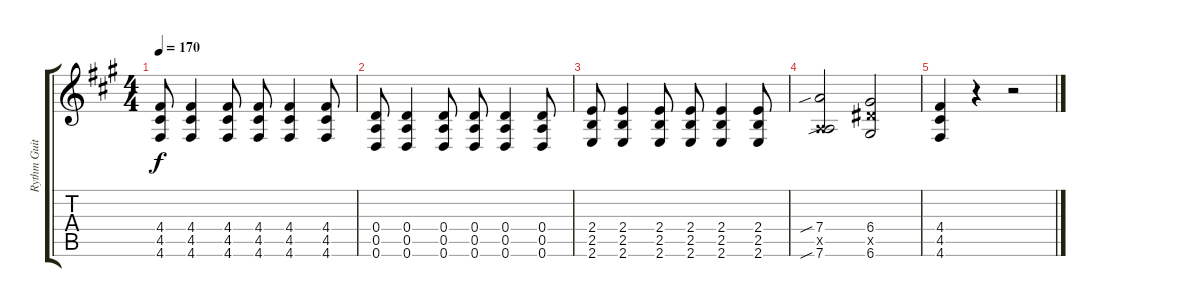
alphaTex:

\track ("Rythm Guitar" "Rythm Guit") {instrument distortionguitar}
\staff {score tabs}
\tuning (E4 B3 G3 D3 A2 D2) {hide}
\ts (4 4)
\tempo 170
\clef g2
\ks a
(4.4 4.5 4.6).8{dy f} (4.4 4.5 4.6).4 (4.4 4.5 4.6).8 (4.4 4.5 4.6).8 (4.4 4.5 4.6).4 (4.4 4.5 4.6).8 |
(0.4 0.5 0.6).8 (0.4 0.5 0.6).4 (0.4 0.5 0.6).8 (0.4 0.5 0.6).8 (0.4 0.5 0.6).4 (0.4 0.5 0.6).8 |
(2.4 2.5 2.6).8 (2.4 2.5 2.6).4 (2.4 2.5 2.6).8 (2.4 2.5 2.6).8 (2.4 2.5 2.6).4 (2.4 2.5 2.6).8 |
(7.4{sib} 0.5{x} 7.6{sib}).2 (6.4 6.5{x} 6.6).2 |
(4.4 4.5 4.6).4 r.4 r.2
